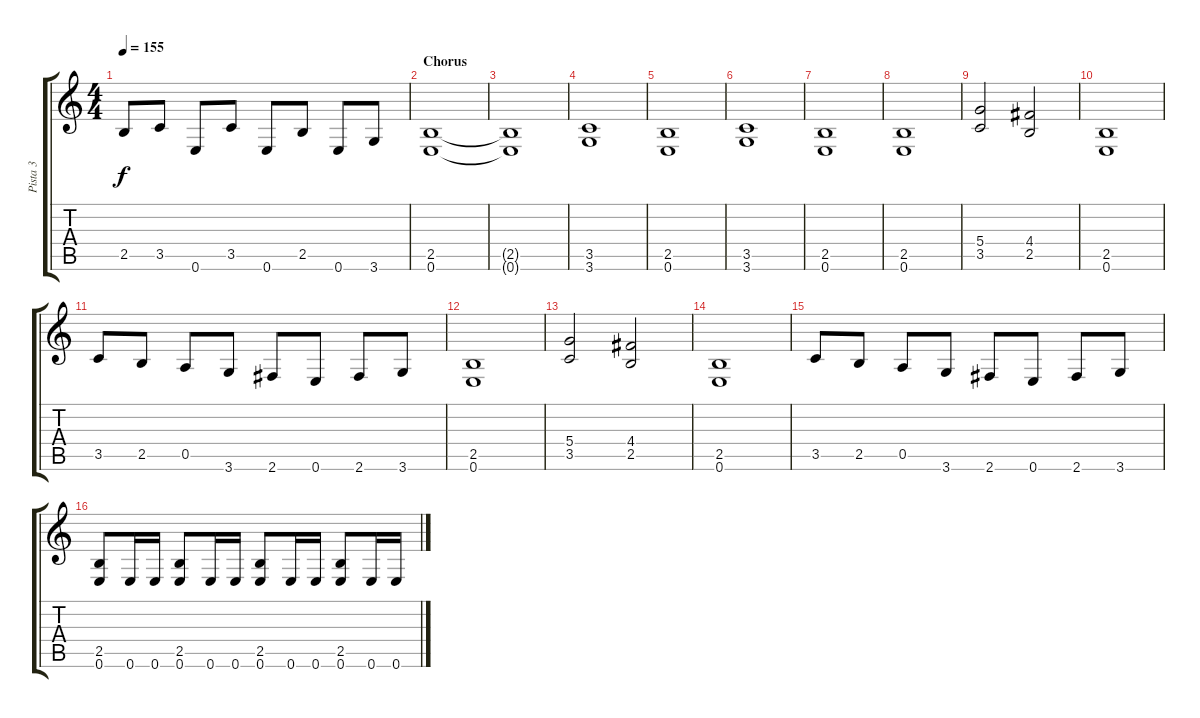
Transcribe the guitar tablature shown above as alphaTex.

\track ("Pista 3" "Pista 3") {instrument distortionguitar}
\staff {score tabs}
\tuning (E4 B3 G3 D3 A2 E2) {hide}
\ts (4 4)
\tempo 155
\clef g2
\ks c
2.5.8{dy f} 3.5.8 0.6.8 3.5.8 0.6.8 2.5.8 0.6.8 3.6.8 |
\section ("" "Chorus ")
(2.5 0.6).1 |
(2.5{t} 0.6{t}).1 |
(3.5 3.6).1 |
(2.5 0.6).1 |
(3.5 3.6).1 |
(2.5 0.6).1 |
(2.5 0.6).1 |
(5.4 3.5).2 (4.4 2.5).2 |
(2.5 0.6).1 |
3.5.8 2.5.8 0.5.8 3.6.8 2.6.8 0.6.8 2.6.8 3.6.8 |
(2.5 0.6).1 |
(5.4 3.5).2 (4.4 2.5).2 |
(2.5 0.6).1 |
3.5.8 2.5.8 0.5.8 3.6.8 2.6.8 0.6.8 2.6.8 3.6.8 |
(2.5 0.6).8 0.6.16 0.6.16 (2.5 0.6).8 0.6.16 0.6.16 (2.5 0.6).8 0.6.16 0.6.16 (2.5 0.6).8 0.6.16 0.6.16
